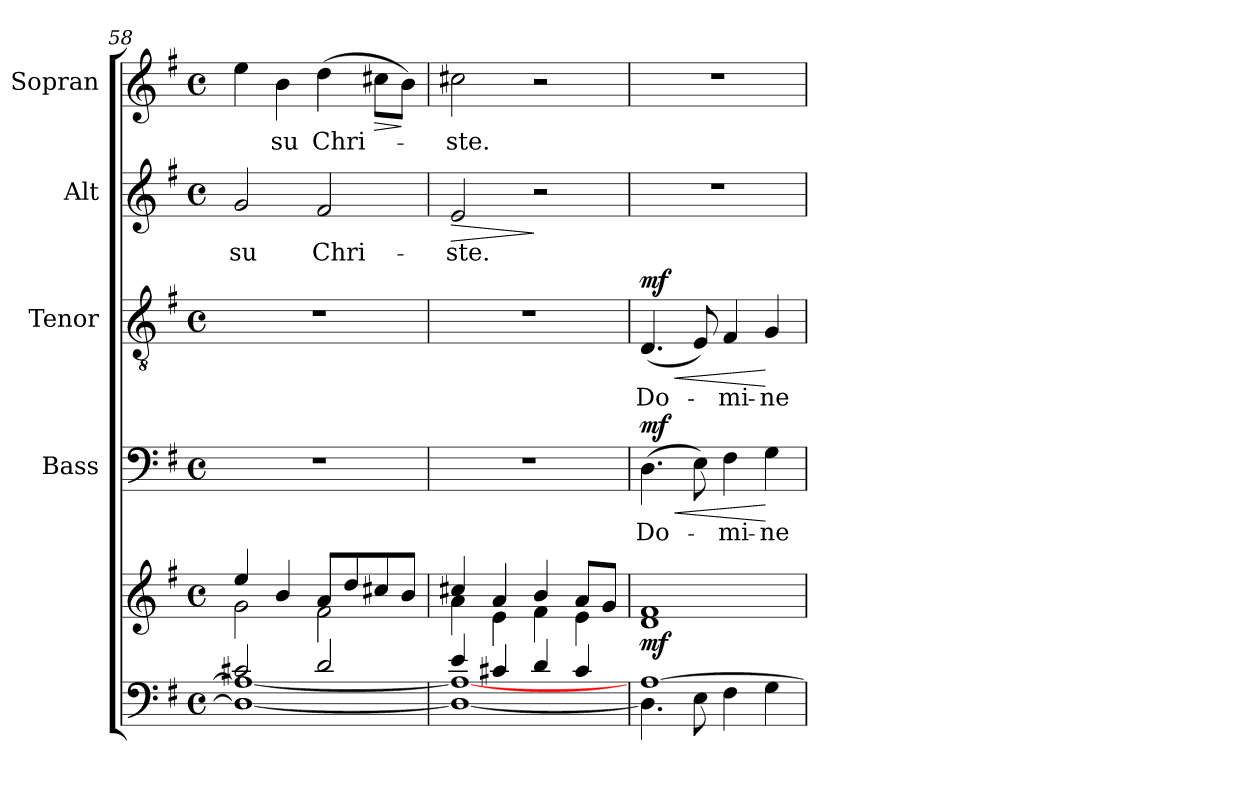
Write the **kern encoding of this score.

**kern	**kern	**dynam	**kern	**text	**dynam	**kern	**text	**dynam	**kern	**text	**dynam	**kern	**text	**dynam
*part5	*part5	*part5	*part4	*part4	*part4	*part3	*part3	*part3	*part2	*part2	*part2	*part1	*part1	*part1
*staff6	*staff5	*staff5/6	*staff4	*staff4	*staff4	*staff3	*staff3	*staff3	*staff2	*staff2	*staff2	*staff1	*staff1	*staff1
*	*	*	*I"Bass	*	*	*I"Tenor	*	*	*I"Alt	*	*	*I"Sopran	*	*
*	*	*	*I'B.	*	*	*I'T.	*	*	*I'A.	*	*	*I'S.	*	*
*clefF4	*clefG2	*	*clefF4	*	*	*clefGv2	*	*	*clefG2	*	*	*clefG2	*	*
*k[f#]	*k[f#]	*	*k[f#]	*	*	*k[f#]	*	*	*k[f#]	*	*	*k[f#]	*	*
*G:	*G:	*	*G:	*	*	*G:	*	*	*G:	*	*	*G:	*	*
*M4/4	*M4/4	*	*M4/4	*	*	*M4/4	*	*	*M4/4	*	*	*M4/4	*	*
*met(c)	*met(c)	*	*met(c)	*	*	*met(c)	*	*	*met(c)	*	*	*met(c)	*	*
=58	=58	=58	=58	=58	=58	=58	=58	=58	=58	=58	=58	=58	=58	=58
*^	*^	*	*	*	*	*	*	*	*	*	*	*	*	*
!	!	!	!	!	!	!	!	!	!	!	!	!LO:LY:b	!	!	!	!
2c#X/	1D_ 1A_	4ee/	2g\	.	1r	.	.	1r	.	.	2g/	-su	.	4ee\	.	.
!	!	!	!	!	!	!	!	!	!	!	!	!	!	!	!LO:LY:b	!
.	.	4b/	.	.	.	.	.	.	.	.	.	.	.	4b\	-su	.
!	!	!	!	!	!	!	!	!	!	!	!	!LO:LY:b	!	!	!LO:LY:b	!
2d/	.	8a/L	2f#\	.	.	.	.	.	.	.	2f#/	Chri-	.	(>4dd\	Chri-	.
.	.	8dd/	.	.	.	.	.	.	.	.	.	.	.	.	.	.
!	!	!	!	!	!	!	!	!	!	!	!	!	!	!	!	!LO:HP:b
.	.	8cc#X/	.	.	.	.	.	.	.	.	.	.	.	8cc#X\L	.	>
.	.	8b/J	.	.	.	.	.	.	.	.	.	.	.	8b\J)	.	]
!!LO:LB:g=z
=59	=59	=59	=59	=59	=59	=59	=59	=59	=59	=59	=59	=59	=59	=59	=59	=59
!	!	!	!	!	!	!	!	!	!	!	!	!LO:LY:b	!LO:HP:b	!	!LO:LY:b	!
4e/	1D_ 1A_	4cc#X/	4a\	.	1r	.	.	1r	.	.	2e/	-ste.	>	2cc#X\	-ste.	.
4c#X/	.	4a/	4e\	.	.	.	.	.	.	.	.	.	.	.	.	.
4d/	.	4b/	4f#\	.	.	.	.	.	.	.	2r	.	]	2r	.	.
4c#/	.	8a/L	4e\	.	.	.	.	.	.	.	.	.	.	.	.	.
.	.	8g/J	.	.	.	.	.	.	.	.	.	.	.	.	.	.
=60	=60	=60	=60	=60	=60	=60	=60	=60	=60	=60	=60	=60	=60	=60	=60	=60
!	!	!	!	!LO:DY:b	!	!LO:LY:b	!LO:HP:b	!	!LO:LY:b	!LO:HP:b	!	!	!	!	!	!
!	!	!	!	!	!	!	!LO:DY:n=1:a	!	!	!LO:DY:n=1:a	!	!	!	!	!	!
[>1A	4.D\]	1f#	1d	mf	(>4.D\	Do-	< mf	(<4.D/	Do-	< mf	1r	.	.	1r	.	.
.	8E\	.	.	.	8E\)	.	.	8E/)	.	.	.	.	.	.	.	.
!	!	!	!	!	!	!LO:LY:b	!	!	!LO:LY:b	!	!	!	!	!	!	!
.	4F#\	.	.	.	4F#\	-mi-	.	4F#/	-mi-	.	.	.	.	.	.	.
!	!	!	!	!	!	!LO:LY:b	!	!	!LO:LY:b	!	!	!	!	!	!	!
.	4G\	.	.	.	4G\	-ne	[	4G/	-ne	[	.	.	.	.	.	.
*v	*v	*	*	*	*	*	*	*	*	*	*	*	*	*	*	*
*	*v	*v	*	*	*	*	*	*	*	*	*	*	*	*	*
=	=	=	=	=	=	=	=	=	=	=	=	=	=	=
*-	*-	*-	*-	*-	*-	*-	*-	*-	*-	*-	*-	*-	*-	*-
